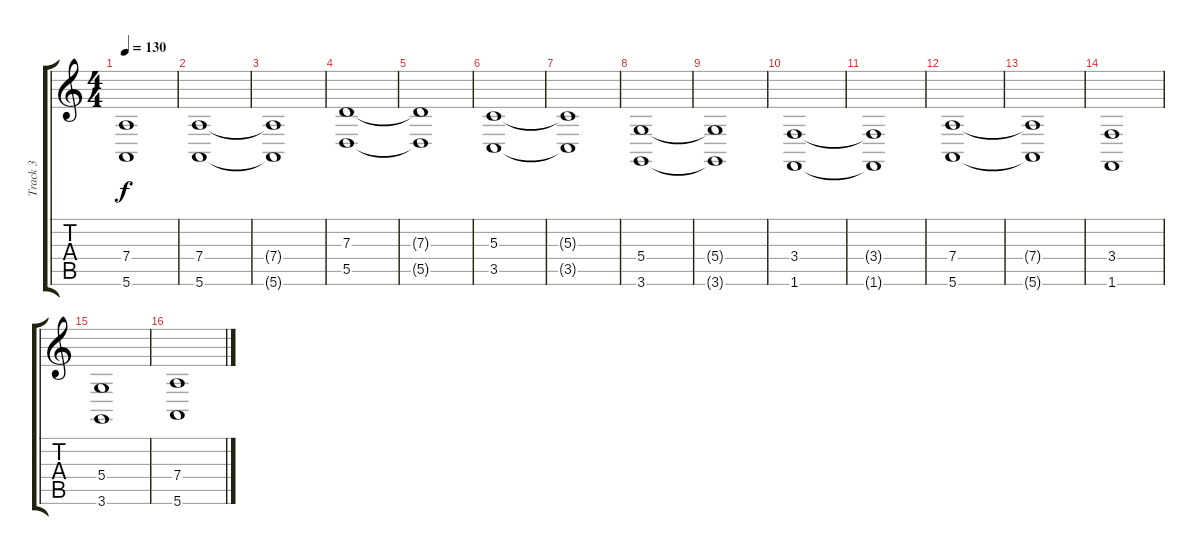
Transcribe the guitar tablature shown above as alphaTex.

\track ("Track 3" "Track 3") {instrument stringensemble1}
\staff {score tabs}
\tuning (E4 B3 G3 D3 A2 E2) {hide}
\ts (4 4)
\tempo 130
\clef g2
\ks c
(7.4{t} 5.6{t}).1{dy f} |
(7.4 5.6).1 |
(7.4{t} 5.6{t}).1 |
(7.3 5.5).1 |
(7.3{t} 5.5{t}).1 |
(5.3 3.5).1 |
(5.3{t} 3.5{t}).1 |
(5.4 3.6).1 |
(5.4{t} 3.6{t}).1 |
(3.4 1.6).1 |
(3.4{t} 1.6{t}).1 |
(7.4 5.6).1 |
(7.4{t} 5.6{t}).1 |
(3.4 1.6).1 |
(5.4 3.6).1 |
(7.4 5.6).1
